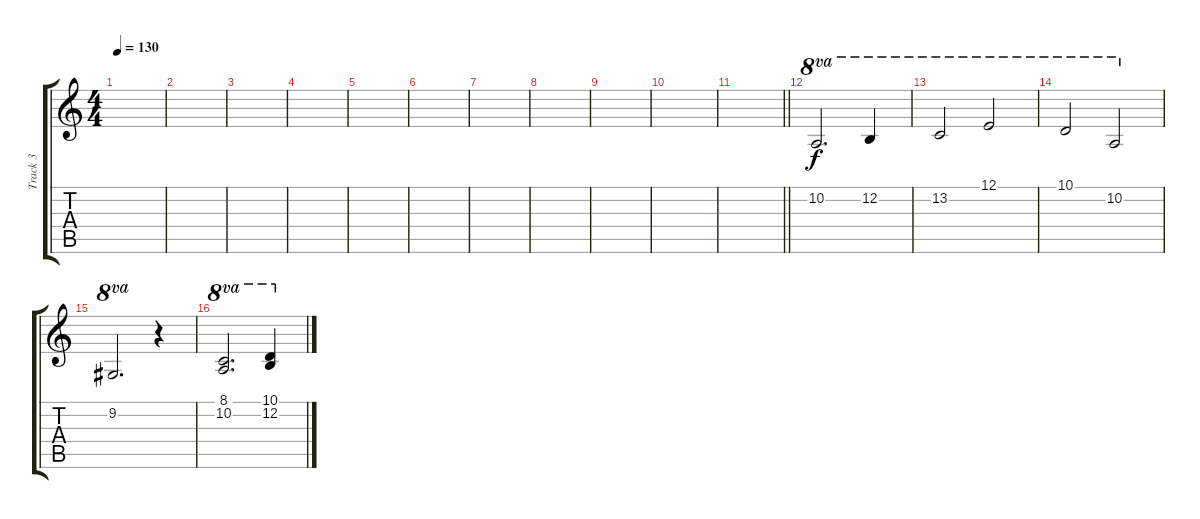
\track ("Track 3" "Track 3") {instrument flute}
\staff {score tabs}
\tuning (E4 B3 G3 D3 A2 E2) {hide}
\ts (4 4)
\tempo 130
\clef g2
\ks aminor
|
|
|
|
|
|
|
|
|
|
\barLineRight lightlight
|
10.2.2{d ot 8va} 12.2.4{ot 8va} |
13.2.2{ot 8va} 12.1.2{ot 8va} |
10.1.2{ot 8va} 10.2.2{ot 8va} |
9.2.2{d ot 8va} r.4 |
(8.1 10.2).2{d ot 8va} (10.1 12.2).4{ot 8va}
